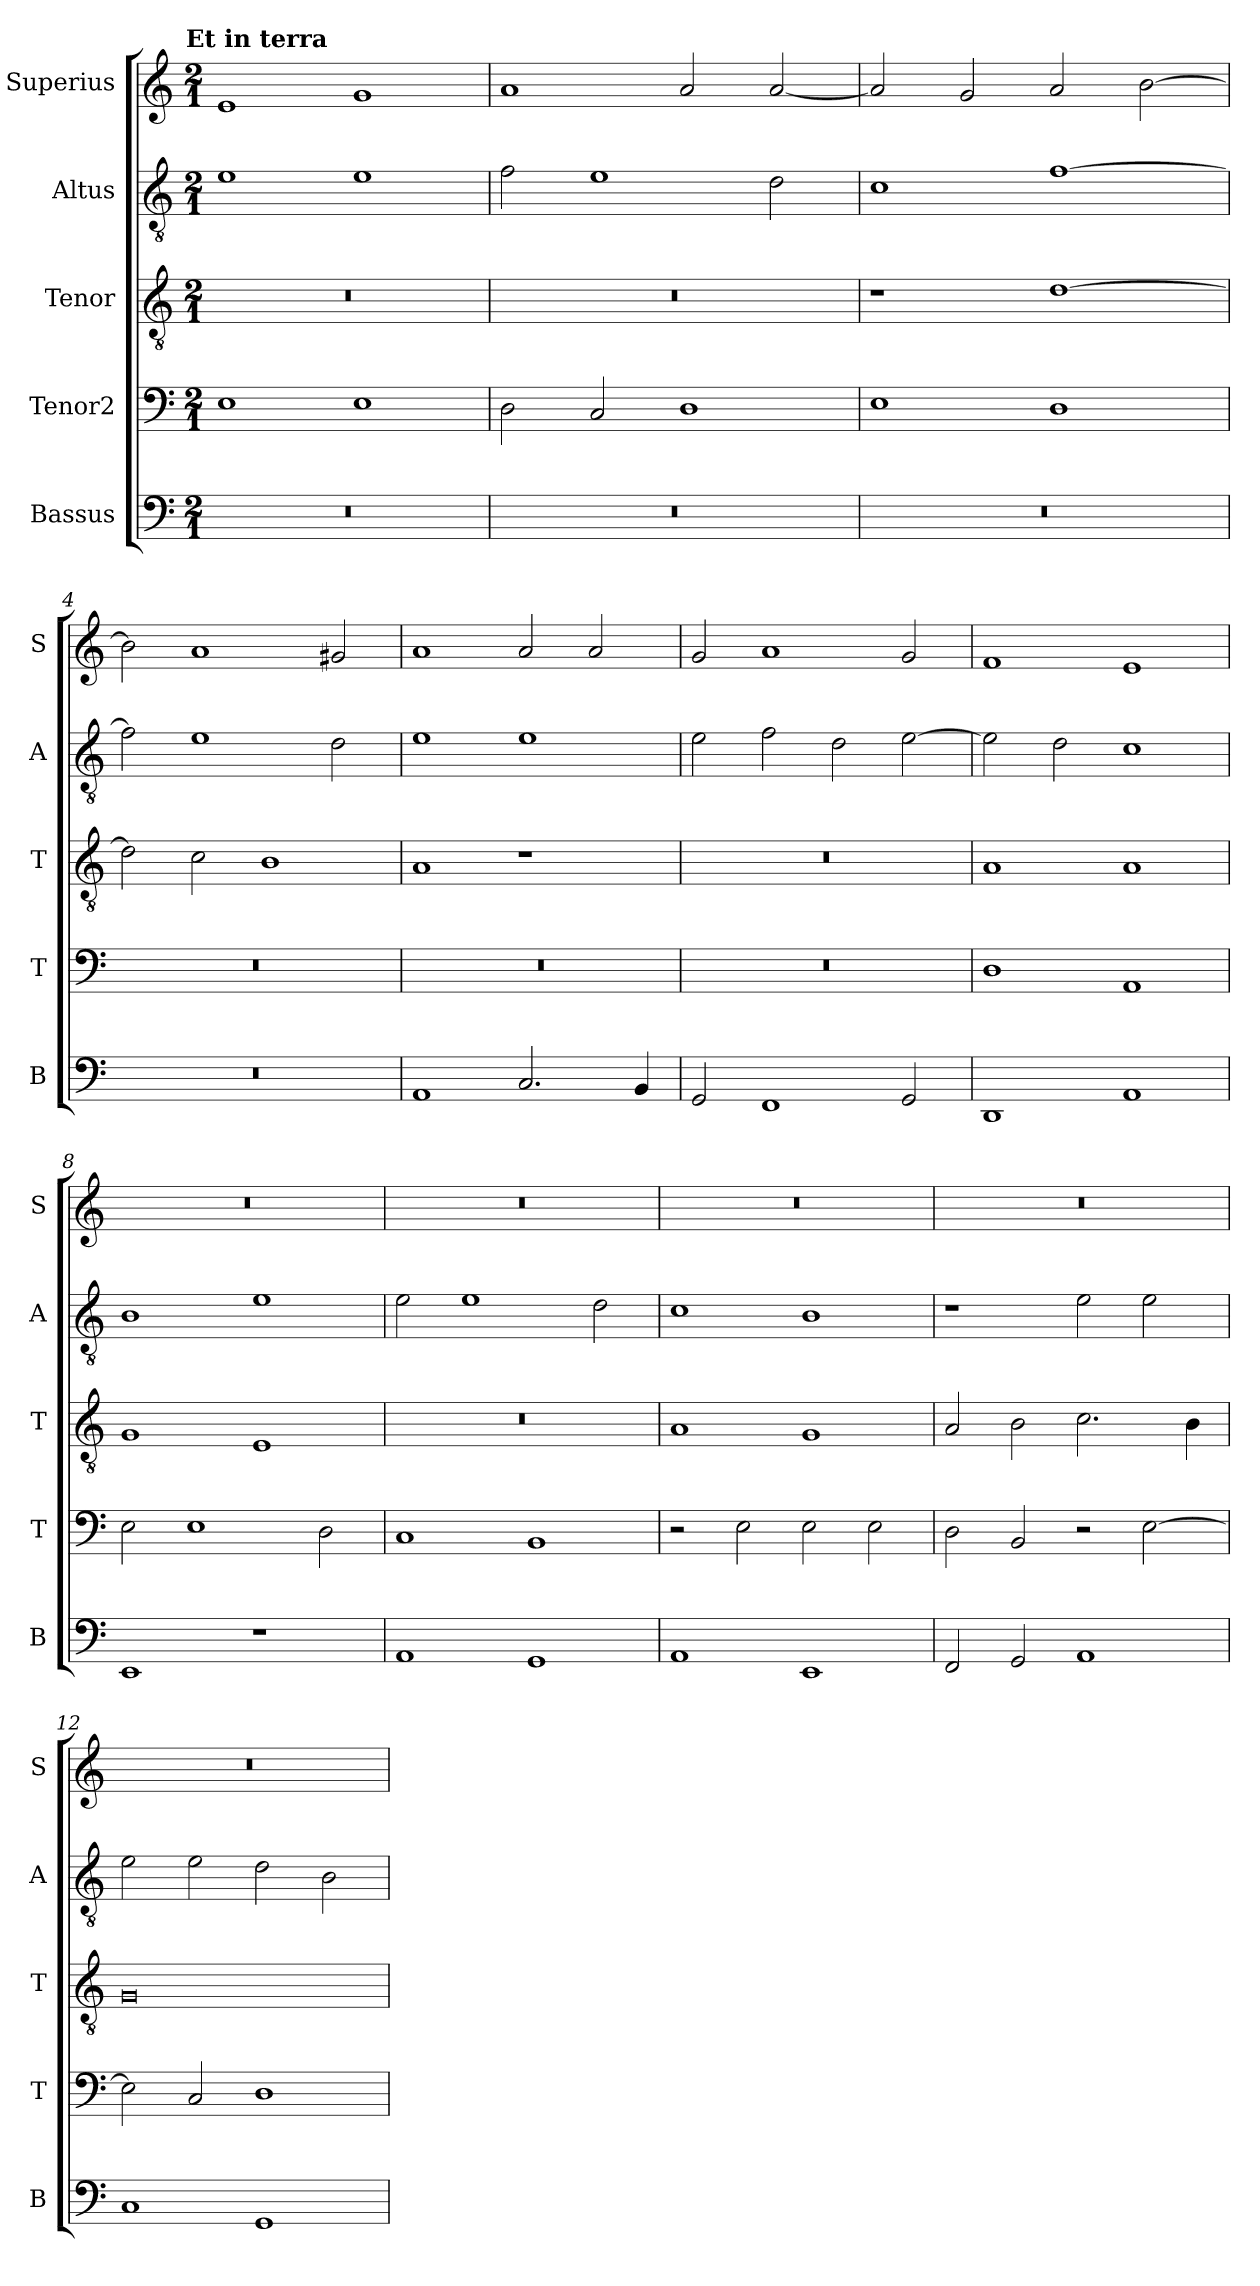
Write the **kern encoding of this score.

**kern	**kern	**kern	**kern	**kern
*part5	*part4	*part3	*part2	*part1
*staff5	*staff4	*staff3	*staff2	*staff1
*I"Bassus	*I"Tenor2	*I"Tenor	*I"Altus	*I"Superius
*I'B	*I'T	*I'T	*I'A	*I'S
*clefF4	*clefF4	*clefGv2	*clefGv2	*clefG2
*k[]	*k[]	*k[]	*k[]	*k[]
!!LO:TX:omd:t=Et in terra
*M2/1	*M2/1	*M2/1	*M2/1	*M2/1
=1	=1	=1	=1	=1
0r	1E	0r	1e	1e
.	1E	.	1e	1g
=2	=2	=2	=2	=2
0r	2D\	0r	2f\	1a
.	2C/	.	1e	.
.	1D	.	.	2a/
.	.	.	2d\	[2a/
=3	=3	=3	=3	=3
0r	1E	1r	1c	2a/]
.	.	.	.	2g/
.	1D	[1d	[1f	2a/
.	.	.	.	[2b\
=4	=4	=4	=4	=4
0r	0r	2d\]	2f\]	2b\]
.	.	2c\	1e	1a
.	.	1B	.	.
.	.	.	2d\	2g#X/
=5	=5	=5	=5	=5
1AA	0r	1A	1e	1a
2.C/	.	1r	1e	2a/
.	.	.	.	2a/
4BB/	.	.	.	.
=6	=6	=6	=6	=6
2GG/	0r	0r	2e\	2g/
1FF	.	.	2f\	1a
.	.	.	2d\	.
2GG/	.	.	[2e\	2g/
=7	=7	=7	=7	=7
1DD	1D	1A	2e\]	1f
.	.	.	2d\	.
1AA	1AA	1A	1c	1e
=8	=8	=8	=8	=8
1EE	2E\	1G	1B	0r
.	1E	.	.	.
1r	.	1E	1e	.
.	2D\	.	.	.
=9	=9	=9	=9	=9
1AA	1C	0r	2e\	0r
.	.	.	1e	.
1GG	1BB	.	.	.
.	.	.	2d\	.
=10	=10	=10	=10	=10
1AA	2r	1A	1c	0r
.	2E\	.	.	.
1EE	2E\	1G	1B	.
.	2E\	.	.	.
=11	=11	=11	=11	=11
2FF/	2D\	2A/	1r	0r
2GG/	2BB/	2B\	.	.
1AA	2r	2.c\	2e\	.
.	[2E\	.	2e\	.
.	.	4B\	.	.
=12	=12	=12	=12	=12
1C	2E\]	0G	2e\	0r
.	2C/	.	2e\	.
1GG	1D	.	2d\	.
.	.	.	2B\	.
=	=	=	=	=
*-	*-	*-	*-	*-
